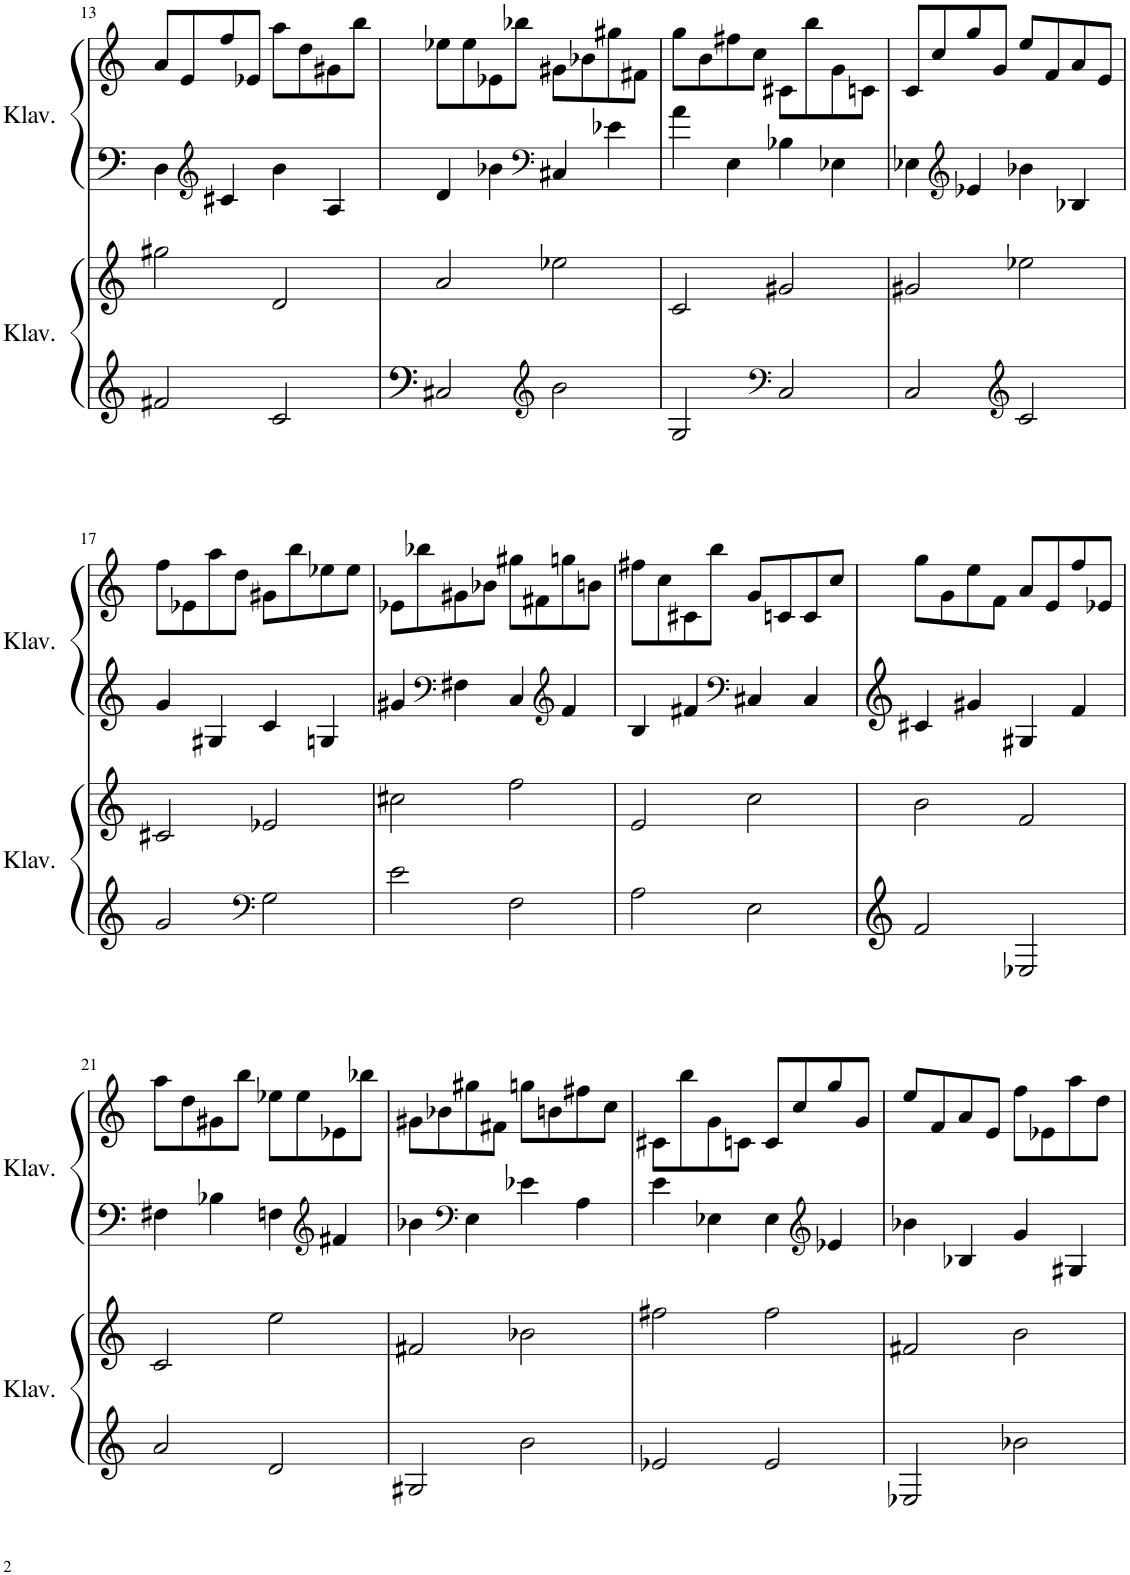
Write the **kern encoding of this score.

**kern	**kern	**kern	**kern
*part2	*part2	*part1	*part1
*staff4	*staff3	*staff2	*staff1
*I"Klavier	*	*I"Klavier	*
*I'Klav.	*	*I'Klav.	*
!!LO:PB:g=z
*clefF4	*clefG2	*clefF4	*clefG2
*k[]	*k[]	*k[]	*k[]
*M4/4	*M4/4	*M4/4	*M4/4
=13	=13	=13	=13
2f#X/	2gg#X\	4D\	8a/L
.	.	.	8e/
*	*	*clefG2	*
.	.	4c#X/	8ff/
.	.	.	8e-X/J
2c/	2d/	4b\	8aa\L
.	.	.	8dd\
.	.	4A/	8g#X\
.	.	.	8bb\J
=14	=14	=14	=14
2C#X/	2a/	4d/	8ee-X\L
.	.	.	8ee-\
.	.	4b-X\	8e-X\
.	.	.	8bb-X\J
*clefG2	*	*clefF4	*
2b\	2ee-X\	4C#X/	8g#X\L
.	.	.	8b-X\
.	.	4e-X\	8gg#X\
.	.	.	8f#X\J
=15	=15	=15	=15
2G/	2c/	4a\	8gg\L
.	.	.	8b\
.	.	4E\	8ff#X\
.	.	.	8cc\J
*clefF4	*	*	*
2C/	2g#X/	4B-X\	8c#X\L
.	.	.	8bb\
.	.	4E-X\	8g\
.	.	.	8cn\J
=16	=16	=16	=16
2C/	2g#X/	4E-X\	8c/L
.	.	.	8cc/
*	*	*clefG2	*
.	.	4e-X/	8gg/
.	.	.	8g/J
*clefG2	*	*	*
2c/	2ee-X\	4b-X\	8ee/L
.	.	.	8f/
.	.	4B-X/	8a/
.	.	.	8e/J
!!LO:LB:g=z
=17	=17	=17	=17
2g/	2c#X/	4g/	8ff\L
.	.	.	8e-X\
.	.	4G#X/	8aa\
.	.	.	8dd\J
*clefF4	*	*	*
2G\	2e-X/	4c/	8g#X\L
.	.	.	8bb\
.	.	4Gn/	8ee-X\
.	.	.	8ee-\J
=18	=18	=18	=18
2e\	2cc#X\	4g#X/	8e-X\L
.	.	.	8bb-X\
*	*	*clefF4	*
.	.	4F#X\	8g#X\
.	.	.	8b-X\J
2F\	2ff\	4C/	8gg#X\L
.	.	.	8f#X\
*	*	*clefG2	*
.	.	4f/	8ggn\
.	.	.	8bn\J
=19	=19	=19	=19
2A\	2e/	4B/	8ff#X\L
.	.	.	8cc\
.	.	4f#X/	8c#X\
.	.	.	8bb\J
*	*	*clefF4	*
2E\	2cc\	4C#X/	8g/L
.	.	.	8cn/
.	.	4C#/	8c/
.	.	.	8cc/J
=20	=20	=20	=20
2f/	2b\	4c#X/	8gg\L
.	.	.	8g\
.	.	4g#X/	8ee\
.	.	.	8f\J
2E-X/	2f/	4G#X/	8a/L
.	.	.	8e/
.	.	4f/	8ff/
.	.	.	8e-X/J
!!LO:LB:g=z
=21	=21	=21	=21
2a/	2c/	4F#X\	8aa\L
.	.	.	8dd\
.	.	4B-X\	8g#X\
.	.	.	8bb\J
2d/	2ee\	4Fn\	8ee-X\L
.	.	.	8ee-\
*	*	*clefG2	*
.	.	4f#X/	8e-X\
.	.	.	8bb-X\J
=22	=22	=22	=22
2G#X/	2f#X/	4b-X\	8g#X\L
.	.	.	8b-X\
*	*	*clefF4	*
.	.	4E\	8gg#X\
.	.	.	8f#X\J
2b\	2b-X\	4e-X\	8ggn\L
.	.	.	8bn\
.	.	4A\	8ff#X\
.	.	.	8cc\J
=23	=23	=23	=23
2e-X/	2ff#X\	4e\	8c#X\L
.	.	.	8bb\
.	.	4E-X\	8g\
.	.	.	8cn\J
2e-/	2ff#\	4E-\	8c/L
.	.	.	8cc/
*	*	*clefG2	*
.	.	4e-X/	8gg/
.	.	.	8g/J
=24	=24	=24	=24
2E-X/	2f#X/	4b-X\	8ee/L
.	.	.	8f/
.	.	4B-X/	8a/
.	.	.	8e/J
2b-X\	2b\	4g/	8ff\L
.	.	.	8e-X\
.	.	4G#X/	8aa\
.	.	.	8dd\J
=	=	=	=
*-	*-	*-	*-
